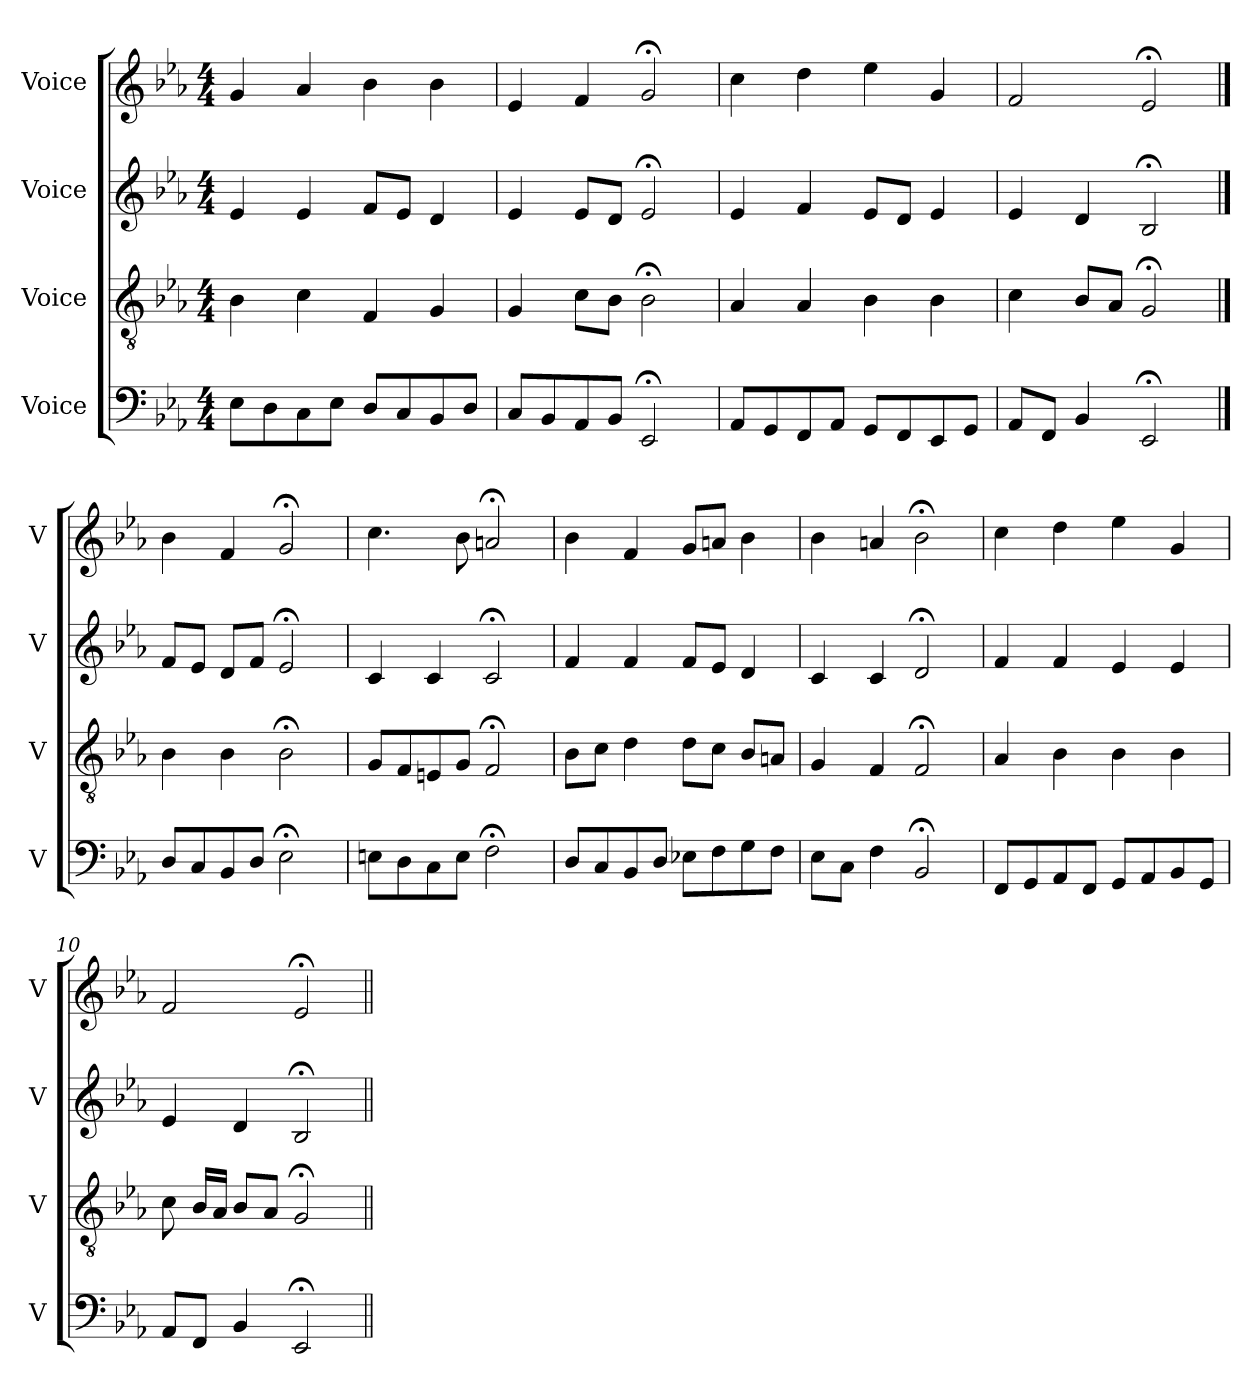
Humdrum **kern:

**kern	**kern	**kern	**kern
*part4	*part3	*part2	*part1
*staff4	*staff3	*staff2	*staff1
*I"Voice	*I"Voice	*I"Voice	*I"Voice
*I'V	*I'V	*I'V	*I'V
*clefF4	*clefGv2	*clefG2	*clefG2
*k[b-e-a-]	*k[b-e-a-]	*k[b-e-a-]	*k[b-e-a-]
*M4/4	*M4/4	*M4/4	*M4/4
*MM100	*MM100	*MM100	*MM100
=1	=1	=1	=1
8E-\L	4B-\	4e-/	4g/
8D\	.	.	.
8C\	4c\	4e-/	4a-/
8E-\J	.	.	.
8D/L	4F/	8f/L	4b-\
8C/	.	8e-/J	.
8BB-/	4G/	4d/	4b-\
8D/J	.	.	.
=2	=2	=2	=2
8C/L	4G/	4e-/	4e-/
8BB-/	.	.	.
8AA-/	8c\L	8e-/L	4f/
8BB-/J	8B-\J	8d/J	.
2EE-;/	2B-;\	2e-;/	2g;/
=3	=3	=3	=3
8AA-/L	4A-/	4e-/	4cc\
8GG/	.	.	.
8FF/	4A-/	4f/	4dd\
8AA-/J	.	.	.
8GG/L	4B-\	8e-/L	4ee-\
8FF/	.	8d/J	.
8EE-/	4B-\	4e-/	4g/
8GG/J	.	.	.
=4	=4	=4	=4
8AA-/L	4c\	4e-/	2f/
8FF/J	.	.	.
4BB-/	8B-/L	4d/	.
.	8A-/J	.	.
2EE-;/	2G;/	2B-;/	2e-;/
!!LO:LB:g=z
==5	==5	==5	==5
8D/L	4B-\	8f/L	4b-\
8C/	.	8e-/J	.
8BB-/	4B-\	8d/L	4f/
8D/J	.	8f/J	.
2E-;\	2B-;\	2e-;/	2g;/
=6	=6	=6	=6
8En\L	8G/L	4c/	4.cc\
8D\	8F/	.	.
8C\	8En/	4c/	.
8E\J	8G/J	.	8b-\
2F;\	2F;/	2c;/	2an;/
=7	=7	=7	=7
8D/L	8B-\L	4f/	4b-\
8C/	8c\J	.	.
8BB-/	4d\	4f/	4f/
8D/J	.	.	.
8E-X\L	8d\L	8f/L	8g/L
8F\	8c\J	8e-/J	8an/J
8G\	8B-/L	4d/	4b-\
8F\J	8An/J	.	.
=8	=8	=8	=8
8E-\L	4G/	4c/	4b-\
8C\J	.	.	.
4F\	4F/	4c/	4an/
2BB-;/	2F;/	2d;/	2b-;\
=9	=9	=9	=9
8FF/L	4A-/	4f/	4cc\
8GG/	.	.	.
8AA-/	4B-\	4f/	4dd\
8FF/J	.	.	.
8GG/L	4B-\	4e-/	4ee-\
8AA-/	.	.	.
8BB-/	4B-\	4e-/	4g/
8GG/J	.	.	.
!!LO:LB:g=z
=10	=10	=10	=10
8AA-/L	8c\	4e-/	2f/
8FF/J	16B-/LL	.	.
.	16A-/JJ	.	.
4BB-/	8B-/L	4d/	.
.	8A-/J	.	.
2EE-;/	2G;/	2B-;/	2e-;/
=||	=||	=||	=||
*-	*-	*-	*-
